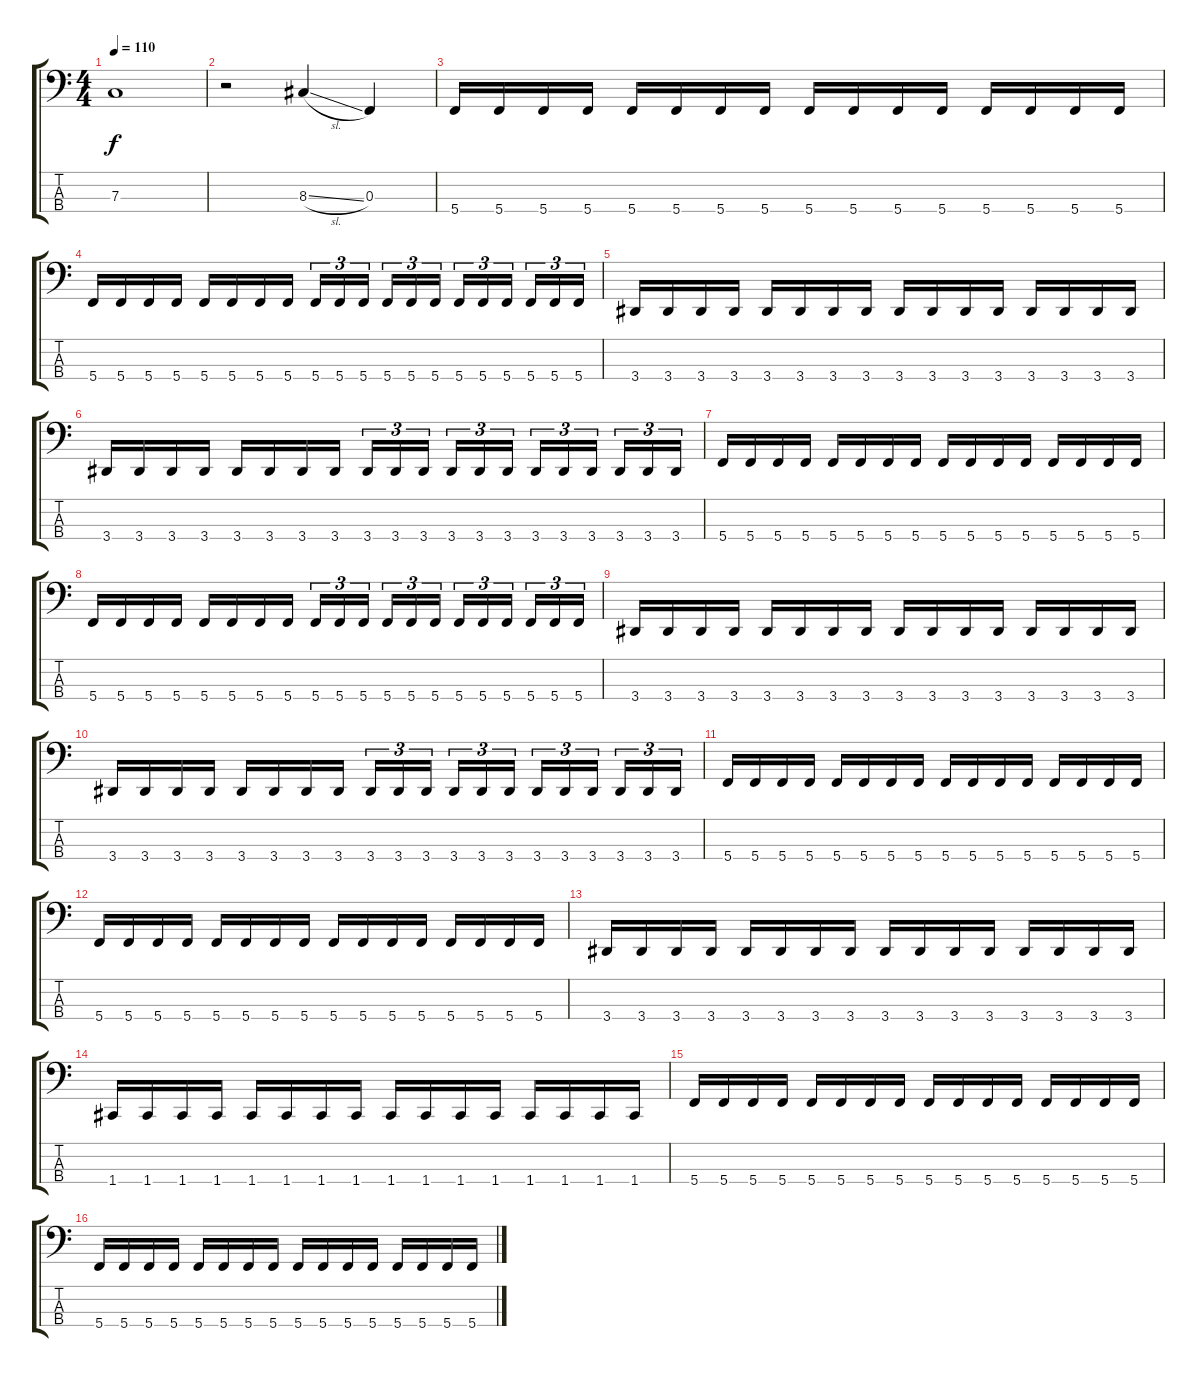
\track "" {instrument electricbasspick}
\staff {score tabs}
\tuning (Eb2 Bb1 F1 C1) {hide}
\ts (4 4)
\tempo 110
\clef f4
\ks c
7.3.1{dy f} |
r.2 8.3{sl}.4 0.3.4 |
5.4.16 5.4.16 5.4.16 5.4.16 5.4.16 5.4.16 5.4.16 5.4.16 5.4.16 5.4.16 5.4.16 5.4.16 5.4.16 5.4.16 5.4.16 5.4.16 |
5.4.16 5.4.16 5.4.16 5.4.16 5.4.16 5.4.16 5.4.16 5.4.16 5.4.16{tu (3 2)} 5.4.16{tu (3 2)} 5.4.16{tu (3 2)} 5.4.16{tu (3 2)} 5.4.16{tu (3 2)} 5.4.16{tu (3 2)} 5.4.16{tu (3 2)} 5.4.16{tu (3 2)} 5.4.16{tu (3 2)} 5.4.16{tu (3 2)} 5.4.16{tu (3 2)} 5.4.16{tu (3 2)} |
3.4.16 3.4.16 3.4.16 3.4.16 3.4.16 3.4.16 3.4.16 3.4.16 3.4.16 3.4.16 3.4.16 3.4.16 3.4.16 3.4.16 3.4.16 3.4.16 |
3.4.16 3.4.16 3.4.16 3.4.16 3.4.16 3.4.16 3.4.16 3.4.16 3.4.16{tu (3 2)} 3.4.16{tu (3 2)} 3.4.16{tu (3 2)} 3.4.16{tu (3 2)} 3.4.16{tu (3 2)} 3.4.16{tu (3 2)} 3.4.16{tu (3 2)} 3.4.16{tu (3 2)} 3.4.16{tu (3 2)} 3.4.16{tu (3 2)} 3.4.16{tu (3 2)} 3.4.16{tu (3 2)} |
5.4.16 5.4.16 5.4.16 5.4.16 5.4.16 5.4.16 5.4.16 5.4.16 5.4.16 5.4.16 5.4.16 5.4.16 5.4.16 5.4.16 5.4.16 5.4.16 |
5.4.16 5.4.16 5.4.16 5.4.16 5.4.16 5.4.16 5.4.16 5.4.16 5.4.16{tu (3 2)} 5.4.16{tu (3 2)} 5.4.16{tu (3 2)} 5.4.16{tu (3 2)} 5.4.16{tu (3 2)} 5.4.16{tu (3 2)} 5.4.16{tu (3 2)} 5.4.16{tu (3 2)} 5.4.16{tu (3 2)} 5.4.16{tu (3 2)} 5.4.16{tu (3 2)} 5.4.16{tu (3 2)} |
3.4.16 3.4.16 3.4.16 3.4.16 3.4.16 3.4.16 3.4.16 3.4.16 3.4.16 3.4.16 3.4.16 3.4.16 3.4.16 3.4.16 3.4.16 3.4.16 |
3.4.16 3.4.16 3.4.16 3.4.16 3.4.16 3.4.16 3.4.16 3.4.16 3.4.16{tu (3 2)} 3.4.16{tu (3 2)} 3.4.16{tu (3 2)} 3.4.16{tu (3 2)} 3.4.16{tu (3 2)} 3.4.16{tu (3 2)} 3.4.16{tu (3 2)} 3.4.16{tu (3 2)} 3.4.16{tu (3 2)} 3.4.16{tu (3 2)} 3.4.16{tu (3 2)} 3.4.16{tu (3 2)} |
5.4.16 5.4.16 5.4.16 5.4.16 5.4.16 5.4.16 5.4.16 5.4.16 5.4.16 5.4.16 5.4.16 5.4.16 5.4.16 5.4.16 5.4.16 5.4.16 |
5.4.16 5.4.16 5.4.16 5.4.16 5.4.16 5.4.16 5.4.16 5.4.16 5.4.16 5.4.16 5.4.16 5.4.16 5.4.16 5.4.16 5.4.16 5.4.16 |
3.4.16 3.4.16 3.4.16 3.4.16 3.4.16 3.4.16 3.4.16 3.4.16 3.4.16 3.4.16 3.4.16 3.4.16 3.4.16 3.4.16 3.4.16 3.4.16 |
1.4.16 1.4.16 1.4.16 1.4.16 1.4.16 1.4.16 1.4.16 1.4.16 1.4.16 1.4.16 1.4.16 1.4.16 1.4.16 1.4.16 1.4.16 1.4.16 |
5.4.16 5.4.16 5.4.16 5.4.16 5.4.16 5.4.16 5.4.16 5.4.16 5.4.16 5.4.16 5.4.16 5.4.16 5.4.16 5.4.16 5.4.16 5.4.16 |
5.4.16 5.4.16 5.4.16 5.4.16 5.4.16 5.4.16 5.4.16 5.4.16 5.4.16 5.4.16 5.4.16 5.4.16 5.4.16 5.4.16 5.4.16 5.4.16
